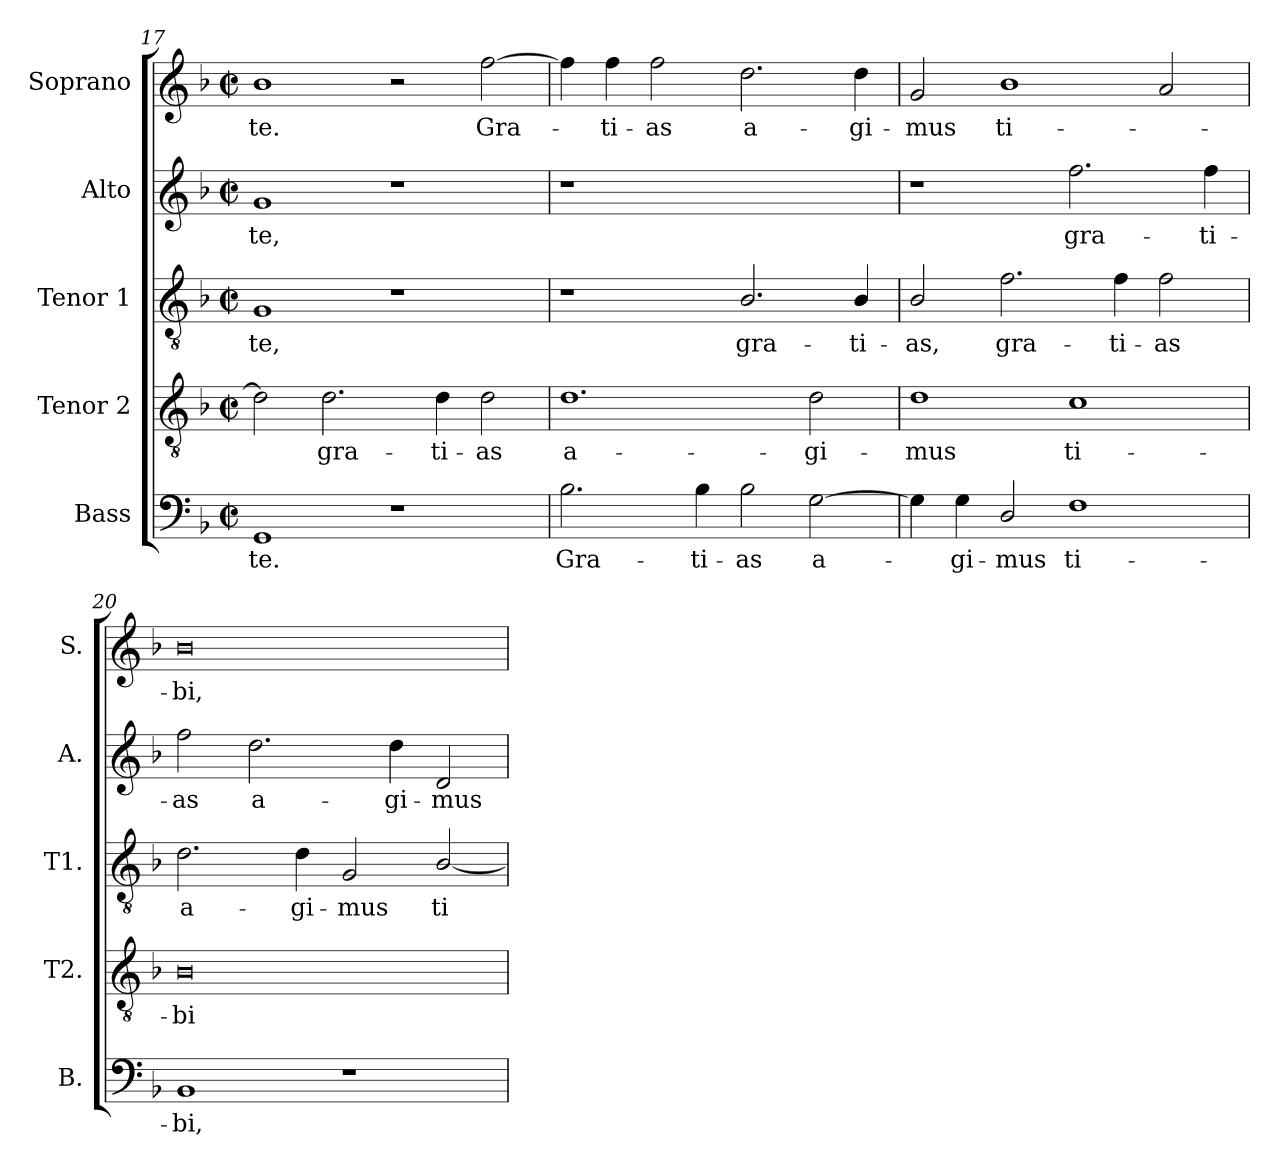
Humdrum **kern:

**kern	**text	**kern	**text	**kern	**text	**kern	**text	**kern	**text
*part5	*part5	*part4	*part4	*part3	*part3	*part2	*part2	*part1	*part1
*staff5	*staff5	*staff4	*staff4	*staff3	*staff3	*staff2	*staff2	*staff1	*staff1
*I"Bass	*	*I"Tenor 2	*	*I"Tenor 1	*	*I"Alto	*	*I"Soprano	*
*I'B.	*	*I'T2.	*	*I'T1.	*	*I'A.	*	*I'S.	*
*clefF4	*	*clefGv2	*	*clefGv2	*	*clefG2	*	*clefG2	*
*	*	*ITrd7c12	*	*ITrd7c12	*	*	*	*	*
*k[b-]	*	*k[b-]	*	*k[b-]	*	*k[b-]	*	*k[b-]	*
*F:	*	*F:	*	*F:	*	*F:	*	*F:	*
*M2/2	*	*M2/2	*	*M2/2	*	*M2/2	*	*M2/2	*
*met(c|)	*	*met(c|)	*	*met(c|)	*	*met(c|)	*	*met(c|)	*
=17	=17	=17	=17	=17	=17	=17	=17	=17	=17
!	!LO:LY:b:color=#000000	!	!	!	!	!	!	!	!
!	!	!	!	!	!LO:LY:b:color=#000000	!	!	!	!
!	!	!	!	!	!	!	!LO:LY:b:color=#000000	!	!
!	!	!	!	!	!	!	!	!	!LO:LY:b:color=#000000
1GGi	te.	2Di\]	.	1GGi	te,	1gi	te,	1b-i	-te.
!	!	!	!LO:LY:b:color=#000000	!	!	!	!	!	!
.	.	2.Di\	gra-	.	.	.	.	.	.
1r	.	.	.	1r	.	1r	.	2r	.
!	!	!	!LO:LY:b:color=#000000	!	!	!	!	!	!
.	.	4Di\	-ti-	.	.	.	.	.	.
!	!	!	!LO:LY:b:color=#000000	!	!	!	!	!	!
!	!	!	!	!	!	!	!	!	!LO:LY:b:color=#000000
.	.	2Di\	-as	.	.	.	.	[>2ffi\	Gra-
=18	=18	=18	=18	=18	=18	=18	=18	=18	=18
!	!LO:LY:b:color=#000000	!	!	!	!	!	!	!	!
!	!	!	!LO:LY:b:color=#000000	!	!	!LO:N:vis=1	!	!	!
2.B-i\	Gra-	1.Di	a-	1r	.	1r	.	4ffi\]	.
!	!	!	!	!	!	!	!	!	!LO:LY:b:color=#000000
.	.	.	.	.	.	.	.	4ffi\	-ti-
!	!	!	!	!	!	!	!	!	!LO:LY:b:color=#000000
.	.	.	.	.	.	.	.	2ffi\	-as
!	!LO:LY:b:color=#000000	!	!	!	!	!	!	!	!
4B-i\	-ti-	.	.	.	.	.	.	.	.
!	!LO:LY:b:color=#000000	!	!	!	!	!	!	!	!
!	!	!	!	!	!LO:LY:b:color=#000000	!	!	!	!
!	!	!	!	!	!	!	!	!	!LO:LY:b:color=#000000
2B-i\	-as	.	.	2.BB-i/	gra-	1ryy	.	2.ddi\	a-
!	!LO:LY:b:color=#000000	!	!	!	!	!	!	!	!
!	!	!	!LO:LY:b:color=#000000	!	!	!	!	!	!
[>2Gi\	a-	2Di\	-gi-	.	.	.	.	.	.
!	!	!	!	!	!LO:LY:b:color=#000000	!	!	!	!
!	!	!	!	!	!	!	!	!	!LO:LY:b:color=#000000
.	.	.	.	4BB-i/	-ti-	.	.	4ddi\	-gi-
!!LO:LB:g=z
=19	=19	=19	=19	=19	=19	=19	=19	=19	=19
!	!	!	!LO:LY:b:color=#000000	!	!	!	!	!	!
!	!	!	!	!	!LO:LY:b:color=#000000	!	!	!	!
!	!	!	!	!	!	!	!	!	!LO:LY:b:color=#000000
4Gi\]	.	1Di	-mus	2BB-i/	-as,	1r	.	2gi/	-mus
!	!LO:LY:b:color=#000000	!	!	!	!	!	!	!	!
4Gi\	-gi-	.	.	.	.	.	.	.	.
!	!LO:LY:b:color=#000000	!	!	!	!	!	!	!	!
!	!	!	!	!	!LO:LY:b:color=#000000	!	!	!	!
!	!	!	!	!	!	!	!	!	!LO:LY:b:color=#000000
2Di/	-mus	.	.	2.Fi\	gra-	.	.	1b-i	ti-
!	!LO:LY:b:color=#000000	!	!	!	!	!	!	!	!
!	!	!	!LO:LY:b:color=#000000	!	!	!	!	!	!
!	!	!	!	!	!	!	!LO:LY:b:color=#000000	!	!
1Fi	ti-	1Ci	ti-	.	.	2.ffi\	gra-	.	.
!	!	!	!	!	!LO:LY:b:color=#000000	!	!	!	!
.	.	.	.	4Fi\	-ti-	.	.	.	.
!	!	!	!	!	!LO:LY:b:color=#000000	!	!	!	!
.	.	.	.	2Fi\	-as	.	.	2ai/	.
!	!	!	!	!	!	!	!LO:LY:b:color=#000000	!	!
.	.	.	.	.	.	4ffi\	-ti-	.	.
=20	=20	=20	=20	=20	=20	=20	=20	=20	=20
!	!LO:LY:b:color=#000000	!	!	!	!	!	!	!	!
!	!	!	!LO:LY:b:color=#000000	!	!	!	!	!	!
!	!	!	!	!	!LO:LY:b:color=#000000	!	!	!	!
!	!	!	!	!	!	!	!LO:LY:b:color=#000000	!	!
!	!	!	!	!	!	!	!	!	!LO:LY:b:color=#000000
1BB-i	-bi,	0BB-i	-bi	2.Di\	a-	2ffi\	-as	0b-i	-bi,
!	!	!	!	!	!	!	!LO:LY:b:color=#000000	!	!
.	.	.	.	.	.	2.ddi\	a-	.	.
!	!	!	!	!	!LO:LY:b:color=#000000	!	!	!	!
.	.	.	.	4Di\	-gi-	.	.	.	.
!	!	!	!	!	!LO:LY:b:color=#000000	!	!	!	!
1r	.	.	.	2GGi/	-mus	.	.	.	.
!	!	!	!	!	!	!	!LO:LY:b:color=#000000	!	!
.	.	.	.	.	.	4ddi\	-gi-	.	.
!	!	!	!	!	!LO:LY:b:color=#000000	!	!	!	!
!	!	!	!	!	!	!	!LO:LY:b:color=#000000	!	!
.	.	.	.	[<2BB-i/	ti-	2di/	-mus	.	.
=	=	=	=	=	=	=	=	=	=
*-	*-	*-	*-	*-	*-	*-	*-	*-	*-
